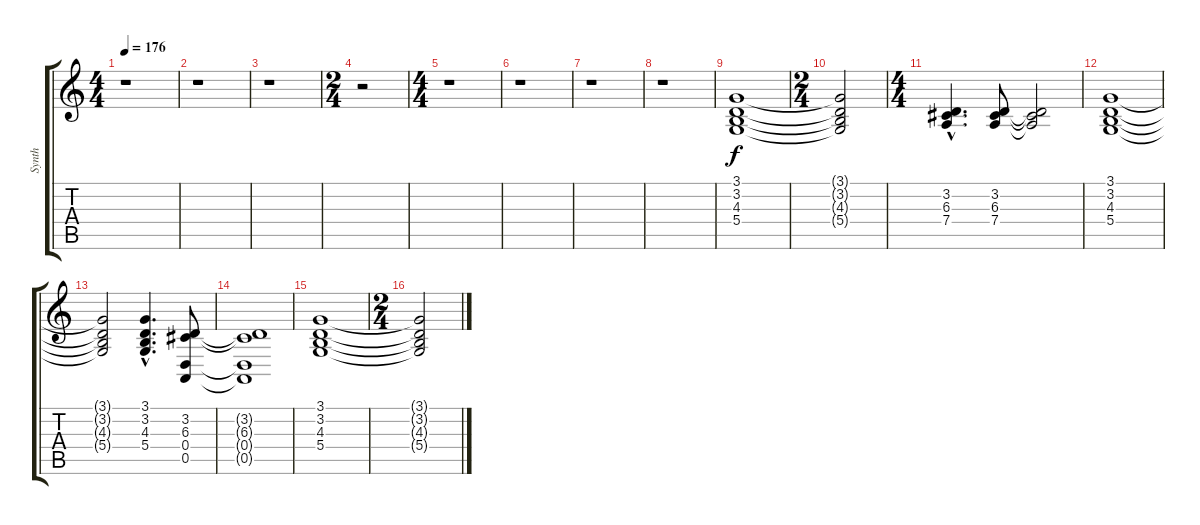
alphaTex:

\track ("Synth" "Synth") {instrument lead2sawtooth}
\staff {score tabs}
\tuning (E4 B3 G3 D3 A2 E2) {hide}
\ts (4 4)
\tempo 176
\clef g2
\ks c
r.1{dy f instrument lead2sawtooth} |
r.1 |
r.1 |
\ts (2 4)
r.2 |
\ts (4 4)
r.1 |
r.1 |
r.1 |
r.1 |
(3.1 3.2 4.3 5.4).1{volume 7} |
\ts (2 4)
(3.1{t} 3.2{t} 4.3{t} 5.4{t}).2 |
\ts (4 4)
(3.2{hac} 6.3{hac} 7.4{hac}).4{d} (3.2 6.3 7.4).8 (3.2{t} 6.3{t} 7.4{t}).2 |
(3.1 3.2 4.3 5.4).1 |
(3.1{t} 3.2{t} 4.3{t} 5.4{t}).2 (3.1{hac} 3.2{hac} 4.3{hac} 5.4{hac}).4{d} (3.2 6.3 0.4 0.5).8 |
(3.2{t} 6.3{t} 0.4{t} 0.5{t}).1 |
(3.1 3.2 4.3 5.4).1 |
\ts (2 4)
(3.1{t} 3.2{t} 4.3{t} 5.4{t}).2
